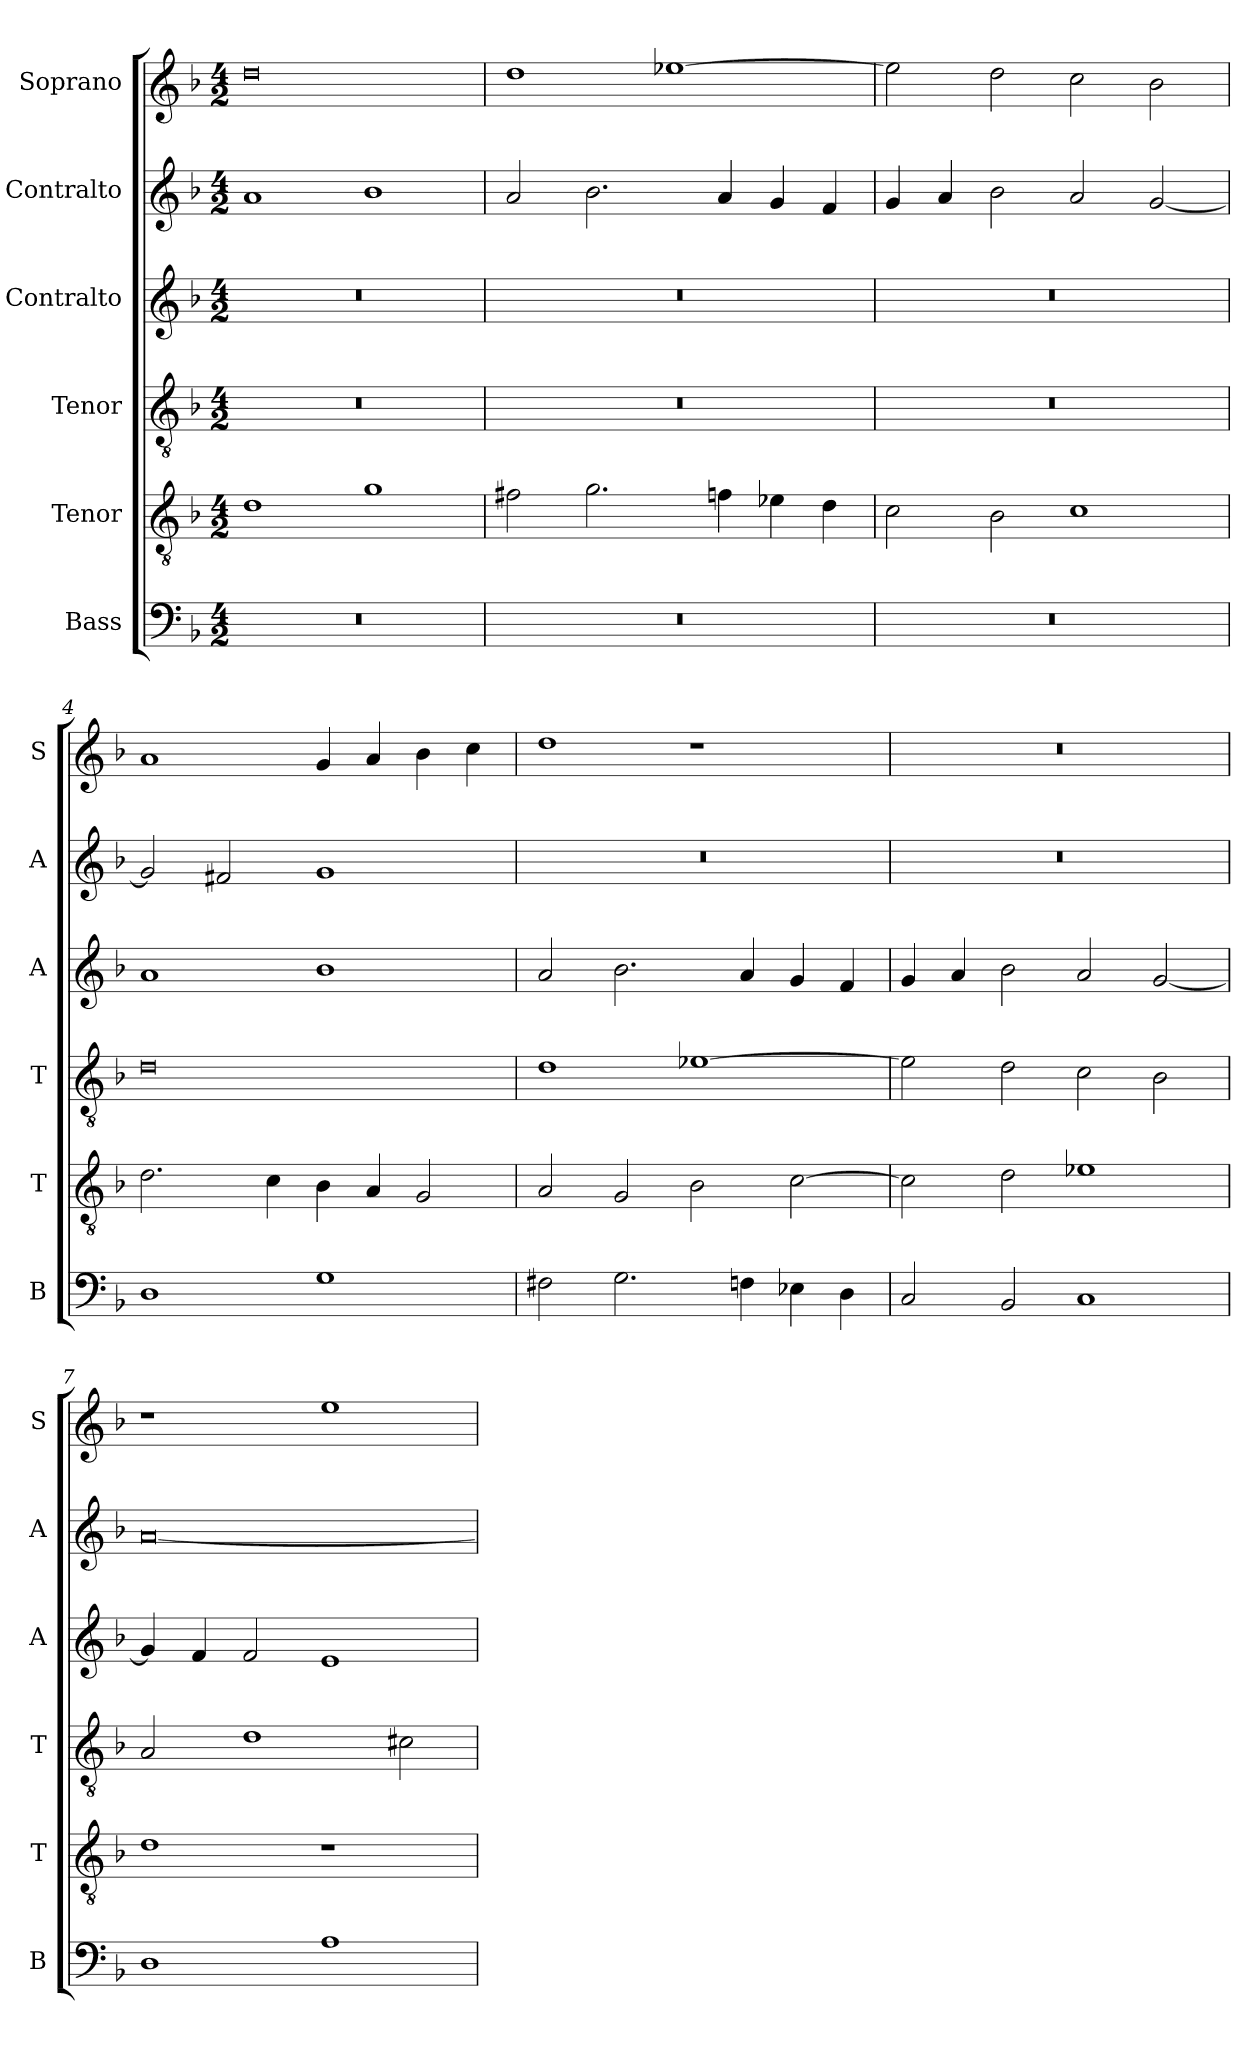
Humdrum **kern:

**kern	**kern	**kern	**kern	**kern	**kern
*part6	*part5	*part4	*part3	*part2	*part1
*staff6	*staff5	*staff4	*staff3	*staff2	*staff1
*I"Bass	*I"Tenor	*I"Tenor	*I"Contralto	*I"Contralto	*I"Soprano
*I'B	*I'T	*I'T	*I'A	*I'A	*I'S
*clefF4	*clefGv2	*clefGv2	*clefG2	*clefG2	*clefG2
*k[b-]	*k[b-]	*k[b-]	*k[b-]	*k[b-]	*k[b-]
*G:dor	*G:dor	*G:dor	*G:dor	*G:dor	*G:dor
*M4/2	*M4/2	*M4/2	*M4/2	*M4/2	*M4/2
=1	=1	=1	=1	=1	=1
0r	1d	0r	0r	1a	0dd
.	1g	.	.	1b-	.
=2	=2	=2	=2	=2	=2
0r	2f#X	0r	0r	2a	1dd
.	2.g	.	.	2.b-	.
.	.	.	.	.	[1ee-X
.	4fn	.	.	4a	.
.	4e-X	.	.	4g	.
.	4d	.	.	4f	.
=3	=3	=3	=3	=3	=3
0r	2c	0r	0r	4g	2ee-]
.	.	.	.	4a	.
.	2B-	.	.	2b-	2dd
.	1c	.	.	2a	2cc
.	.	.	.	[2g	2b-
=4	=4	=4	=4	=4	=4
1D	2.d	0d	1a	2g]	1a
.	.	.	.	2f#X	.
.	4c	.	.	.	.
1G	4B-	.	1b-	1g	4g
.	4A	.	.	.	4a
.	2G	.	.	.	4b-
.	.	.	.	.	4cc
=5	=5	=5	=5	=5	=5
2F#X	2A	1d	2a	0r	1dd
2.G	2G	.	2.b-	.	.
.	2B-	[1e-X	.	.	1r
4Fn	.	.	4a	.	.
4E-X	[2c	.	4g	.	.
4D	.	.	4f	.	.
=6	=6	=6	=6	=6	=6
2C	2c]	2e-]	4g	0r	0r
.	.	.	4a	.	.
2BB-	2d	2d	2b-	.	.
1C	1e-X	2c	2a	.	.
.	.	2B-	[2g	.	.
=7	=7	=7	=7	=7	=7
1D	1d	2A	4g]	[0a	1r
.	.	.	4f	.	.
.	.	1d	2f	.	.
1A	1r	.	1e	.	1ee
.	.	2c#X	.	.	.
=	=	=	=	=	=
*-	*-	*-	*-	*-	*-
